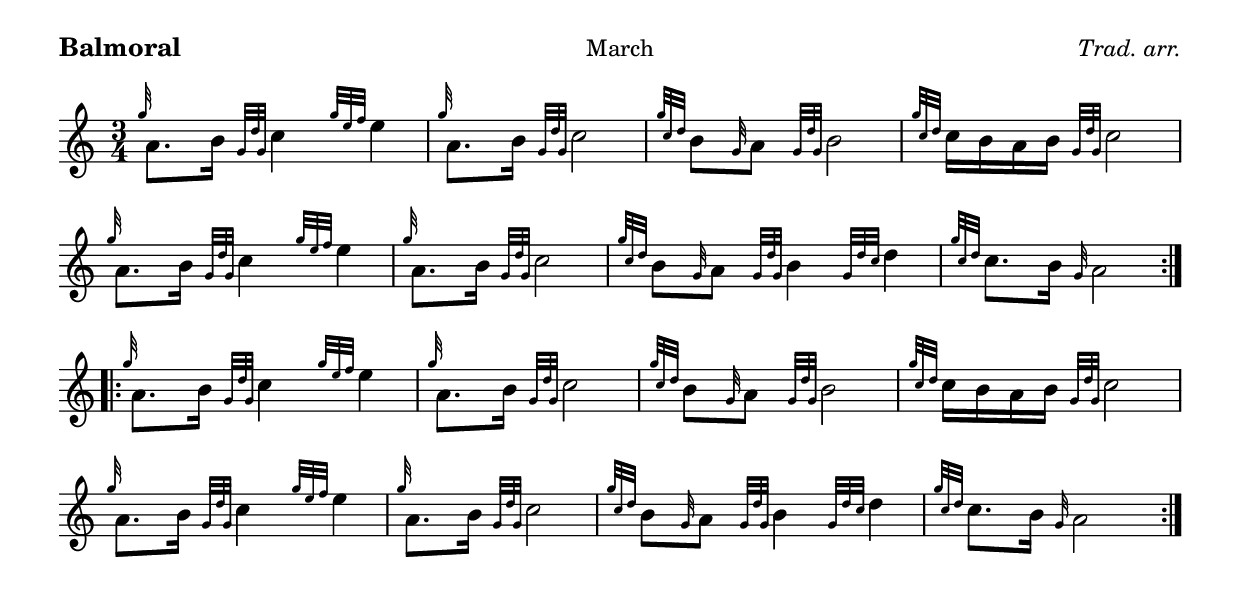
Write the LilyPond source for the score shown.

\version "2.18.2"

\include "bagpipe.ly"
today = #(strftime "%e %B %Y" (localtime (current-time)))

\paper {
  top-margin = 1\cm

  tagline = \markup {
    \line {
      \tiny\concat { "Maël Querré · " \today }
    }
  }

  scoreTitleMarkup = \markup {
    \fill-line {
      \column {
        \large \bold \fromproperty #'header:title
        \bold \fromproperty #'header:subtitle
      }
      \fromproperty #'header:meter
      \column {
        \fromproperty #'header:composer
        \italic \fromproperty #'header:arranger
        \tiny \fromproperty #'header:date
      }
    }
  }

  markup-system-spacing #'basic-distance = #10
}

\layout {
  indent = 0.0\cm
  \context {
    \Score \remove "Bar_number_engraver"
  }
}


\layout {
  indent = 0.0\cm
  \context {
    \Score \remove "Bar_number_engraver"
  }
}

\score {

  {
    \hideKeySignature
    \time 3/4

    \repeat volta 2 {
      \grg a8. b16 \grip c4 \dble e \grg a8. b16 \grip c2
      \dblc b8 \grG a \grip b2 \dblc c16 b a b \grip c2

      \grg a8. b16 \grip c4 \dble e \grg a8. b16 \grip c2
      \dblc b8 \grG a \grip b4 \thrwd d \dblc c8. b16 \grG a2
    }

    \break

    \repeat volta 2 {
      \grg a8. b16 \grip c4 \dble e \grg a8. b16 \grip c2
      \dblc b8 \grG a \grip b2 \dblc c16 b a b \grip c2

      \grg a8. b16 \grip c4 \dble e \grg a8. b16 \grip c2
      \dblc b8 \grG a \grip b4 \thrwd d \dblc c8. b16 \grG a2
    }
  }

  \header {
    title = "Balmoral"
    meter = "March"
    arranger = "Trad. arr."
  }

}
